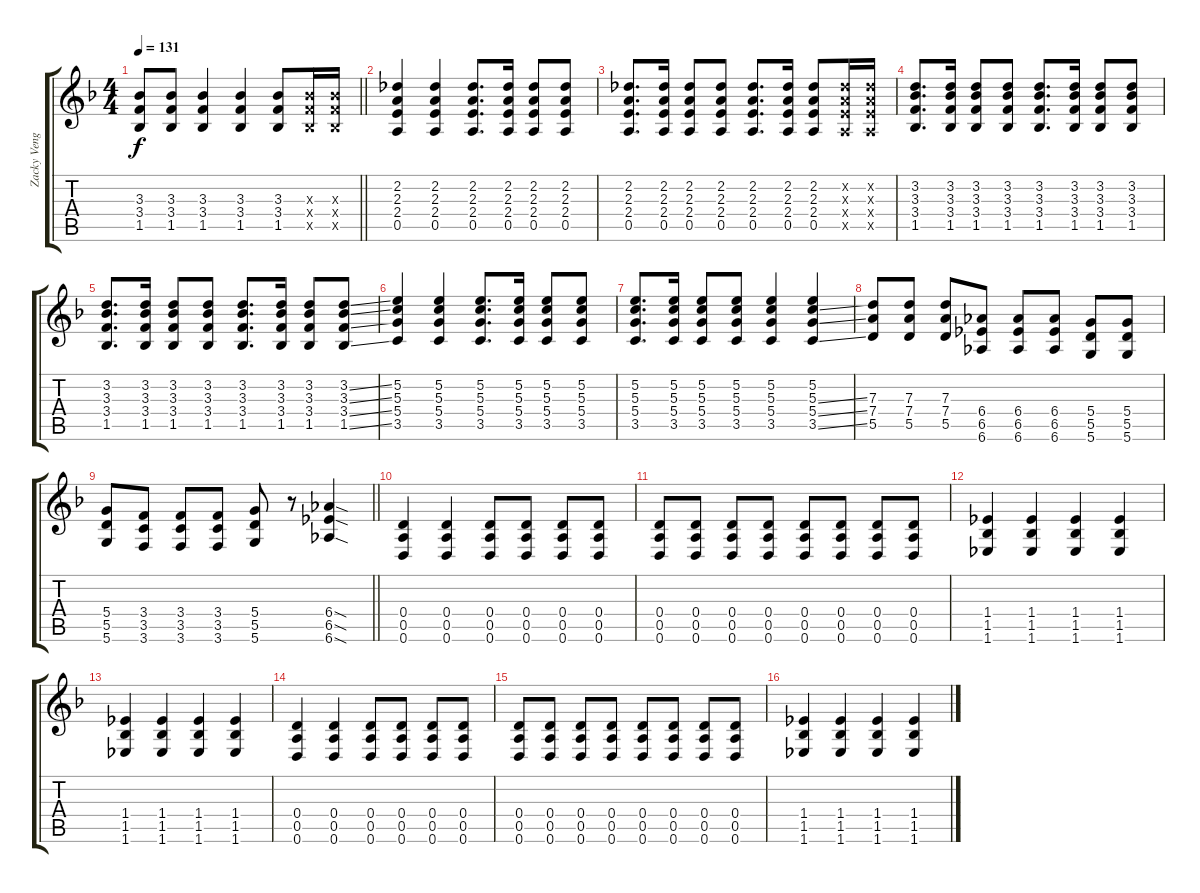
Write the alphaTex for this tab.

\track ("Zacky Vengeance" "Zacky Veng") {instrument distortionguitar}
\staff {score tabs}
\tuning (E4 B3 G3 D3 A2 D2) {hide}
\ts (4 4)
\tempo 131
\clef g2
\barLineRight lightlight
\ks f
(3.3{t} 3.4{t} 1.5{t}).8{dy f} (3.3 3.4 1.5).8 (3.3 3.4 1.5).4 (3.3 3.4 1.5).4 (3.3 3.4 1.5).8 (3.3{x} 3.4{x} 1.5{x}).16 (3.3{x} 3.4{x} 1.5{x}).16 |
(2.2 2.3 2.4 0.5).4 (2.2 2.3 2.4 0.5).4 (2.2 2.3 2.4 0.5).8{d} (2.2 2.3 2.4 0.5).16 (2.2 2.3 2.4 0.5).8 (2.2 2.3 2.4 0.5).8 |
(2.2 2.3 2.4 0.5).8{d} (2.2 2.3 2.4 0.5).16 (2.2 2.3 2.4 0.5).8 (2.2 2.3 2.4 0.5).8 (2.2 2.3 2.4 0.5).8{d} (2.2 2.3 2.4 0.5).16 (2.2 2.3 2.4 0.5).8 (2.2{x} 2.3{x} 2.4{x} 0.5{x}).16 (2.2{x} 2.3{x} 2.4{x} 0.5{x}).16 |
(3.2 3.3 3.4 1.5).8{d} (3.2 3.3 3.4 1.5).16 (3.2 3.3 3.4 1.5).8 (3.2 3.3 3.4 1.5).8 (3.2 3.3 3.4 1.5).8{d} (3.2 3.3 3.4 1.5).16 (3.2 3.3 3.4 1.5).8 (3.2 3.3 3.4 1.5).8 |
(3.2 3.3 3.4 1.5).8{d} (3.2 3.3 3.4 1.5).16 (3.2 3.3 3.4 1.5).8 (3.2 3.3 3.4 1.5).8 (3.2 3.3 3.4 1.5).8{d} (3.2 3.3 3.4 1.5).16 (3.2 3.3 3.4 1.5).8 (3.2{ss} 3.3{ss} 3.4{ss} 1.5{ss}).8 |
(5.2 5.3 5.4 3.5).4 (5.2 5.3 5.4 3.5).4 (5.2 5.3 5.4 3.5).8{d} (5.2 5.3 5.4 3.5).16 (5.2 5.3 5.4 3.5).8 (5.2 5.3 5.4 3.5).8 |
(5.2 5.3 5.4 3.5).8{d} (5.2 5.3 5.4 3.5).16 (5.2 5.3 5.4 3.5).8 (5.2 5.3 5.4 3.5).8 (5.2 5.3 5.4 3.5).4 (5.2 5.3{ss} 5.4{ss} 3.5{ss}).4 |
(7.3 7.4 5.5).8 (7.3 7.4 5.5).8 (7.3 7.4 5.5).8 (6.4 6.5 6.6).8 (6.4 6.5 6.6).8 (6.4 6.5 6.6).8 (5.4 5.5 5.6).8 (5.4 5.5 5.6).8 |
\barLineRight lightlight
(5.4 5.5 5.6).8 (3.4 3.5 3.6).8 (3.4 3.5 3.6).8 (3.4 3.5 3.6).8 (5.4 5.5 5.6).8 r.8 (6.4{sod} 6.5{sod} 6.6{sod}).4 |
(0.4 0.5 0.6).4 (0.4 0.5 0.6).4 (0.4 0.5 0.6).8 (0.4 0.5 0.6).8 (0.4 0.5 0.6).8 (0.4 0.5 0.6).8 |
(0.4 0.5 0.6).8 (0.4 0.5 0.6).8 (0.4 0.5 0.6).8 (0.4 0.5 0.6).8 (0.4 0.5 0.6).8 (0.4 0.5 0.6).8 (0.4 0.5 0.6).8 (0.4 0.5 0.6).8 |
(1.4 1.5 1.6).4 (1.4 1.5 1.6).4 (1.4 1.5 1.6).4 (1.4 1.5 1.6).4 |
(1.4 1.5 1.6).4 (1.4 1.5 1.6).4 (1.4 1.5 1.6).4 (1.4 1.5 1.6).4 |
(0.4 0.5 0.6).4 (0.4 0.5 0.6).4 (0.4 0.5 0.6).8 (0.4 0.5 0.6).8 (0.4 0.5 0.6).8 (0.4 0.5 0.6).8 |
(0.4 0.5 0.6).8 (0.4 0.5 0.6).8 (0.4 0.5 0.6).8 (0.4 0.5 0.6).8 (0.4 0.5 0.6).8 (0.4 0.5 0.6).8 (0.4 0.5 0.6).8 (0.4 0.5 0.6).8 |
(1.4 1.5 1.6).4 (1.4 1.5 1.6).4 (1.4 1.5 1.6).4 (1.4 1.5 1.6).4
